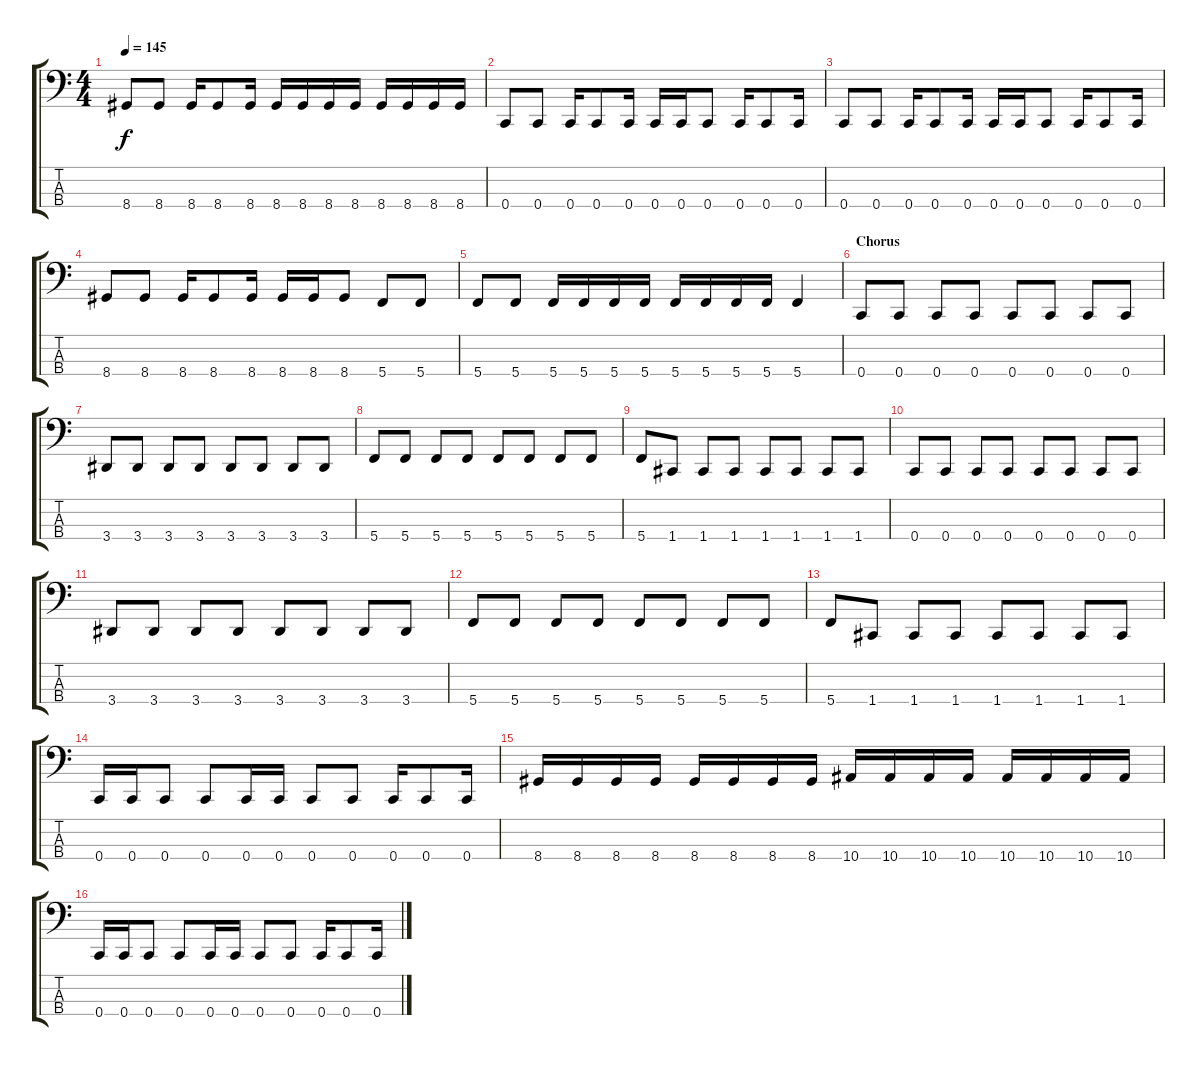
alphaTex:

\track "" {instrument electricbasspick}
\staff {score tabs}
\tuning (Eb2 Bb1 F1 C1) {hide}
\ts (4 4)
\tempo 145
\clef f4
\ks c
8.4.8{dy f} 8.4.8 8.4.16 8.4.8 8.4.16 8.4.16 8.4.16 8.4.16 8.4.16 8.4.16 8.4.16 8.4.16 8.4.16 |
0.4.8 0.4.8 0.4.16 0.4.8 0.4.16 0.4.16 0.4.16 0.4.8 0.4.16 0.4.8 0.4.16 |
0.4.8 0.4.8 0.4.16 0.4.8 0.4.16 0.4.16 0.4.16 0.4.8 0.4.16 0.4.8 0.4.16 |
8.4.8 8.4.8 8.4.16 8.4.8 8.4.16 8.4.16 8.4.16 8.4.8 5.4.8 5.4.8 |
5.4.8 5.4.8 5.4.16 5.4.16 5.4.16 5.4.16 5.4.16 5.4.16 5.4.16 5.4.16 5.4.4 |
\section ("" "Chorus")
0.4.8 0.4.8 0.4.8 0.4.8 0.4.8 0.4.8 0.4.8 0.4.8 |
3.4.8 3.4.8 3.4.8 3.4.8 3.4.8 3.4.8 3.4.8 3.4.8 |
5.4.8 5.4.8 5.4.8 5.4.8 5.4.8 5.4.8 5.4.8 5.4.8 |
5.4.8 1.4.8 1.4.8 1.4.8 1.4.8 1.4.8 1.4.8 1.4.8 |
0.4.8 0.4.8 0.4.8 0.4.8 0.4.8 0.4.8 0.4.8 0.4.8 |
3.4.8 3.4.8 3.4.8 3.4.8 3.4.8 3.4.8 3.4.8 3.4.8 |
5.4.8 5.4.8 5.4.8 5.4.8 5.4.8 5.4.8 5.4.8 5.4.8 |
5.4.8 1.4.8 1.4.8 1.4.8 1.4.8 1.4.8 1.4.8 1.4.8 |
0.4.16 0.4.16 0.4.8 0.4.8 0.4.16 0.4.16 0.4.8 0.4.8 0.4.16 0.4.8 0.4.16 |
8.4.16 8.4.16 8.4.16 8.4.16 8.4.16 8.4.16 8.4.16 8.4.16 10.4.16 10.4.16 10.4.16 10.4.16 10.4.16 10.4.16 10.4.16 10.4.16 |
0.4.16 0.4.16 0.4.8 0.4.8 0.4.16 0.4.16 0.4.8 0.4.8 0.4.16 0.4.8 0.4.16
